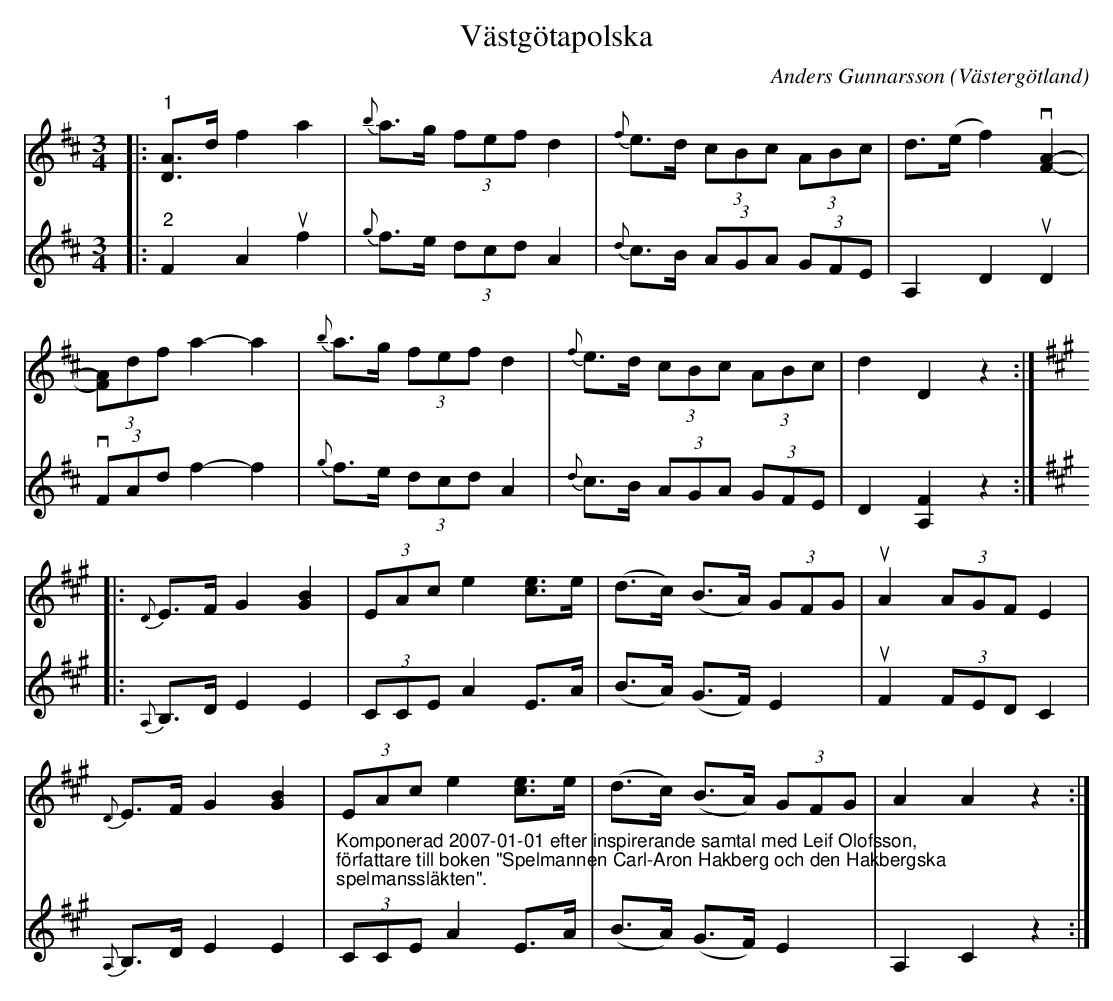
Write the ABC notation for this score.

X:1
T:Västgötapolska
C:Anders Gunnarsson
O:Västergötland
L:1/8
M:3/4
K:D
V:1
|:"^1" [DA]>d f2 a2 |{b} a>g (3fef d2 |{f} e>d (3cBc (3ABc | d>(e f2)v [FA]2- |
(3[FA]df a2- a2 |{b} a>g (3fef d2 |{f} e>d (3cBc (3ABc | d2 D2 z2 ::
[K:A]{D} E>F G2 [GB]2 | (3EAc e2 [ce]>e | (d>c) (B>A) (3GFG |u A2 (3AGF E2 |
{D} E>F G2 [GB]2 | (3EAc e2 [ce]>e | (d>c) (B>A) (3GFG | A2 A2 z2 :|
V:2
|:"^2" F2 A2u f2 |{g} f>e (3dcd A2 |{d} c>B (3AGA (3GFE | A,2 D2u D2 |v (3FAd f2- f2 |
{g} f>e (3dcd A2 |{d} c>B (3AGA (3GFE | D2 [A,F]2 z2 ::[K:A]{A,} B,>D E2 E2 | (3CCE A2 E>A |
(B>A) (G>F) E2 |u F2 (3FED C2 |{A,} B,>D E2 E2 | "^Komponerad 2007-01-01 efter inspirerande samtal med Leif Olofsson,""^författare till boken \"Spelmannen Carl-Aron Hakberg och den Hakbergska""^spelmanssläkten\"." (3CCE A2 E>A |
(B>A) (G>F) E2 | A,2 C2 z2 :|
